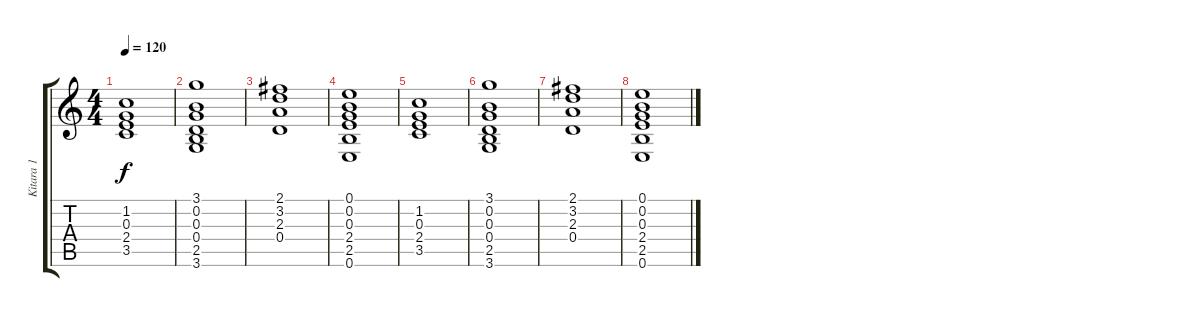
\track ("Kitara 1" "Kitara 1") {instrument electricguitarclean}
\staff {score tabs}
\tuning (E4 B3 G3 D3 A2 E2) {hide}
\ts (4 4)
\tempo 120
\clef g2
\ks c
(1.2 0.3 2.4 3.5).1{dy f} |
(3.1 0.2 0.3 0.4 2.5 3.6).1 |
(2.1 3.2 2.3 0.4).1 |
(0.1 0.2 0.3 2.4 2.5 0.6).1 |
(1.2 0.3 2.4 3.5).1 |
(3.1 0.2 0.3 0.4 2.5 3.6).1 |
(2.1 3.2 2.3 0.4).1 |
(0.1 0.2 0.3 2.4 2.5 0.6).1
